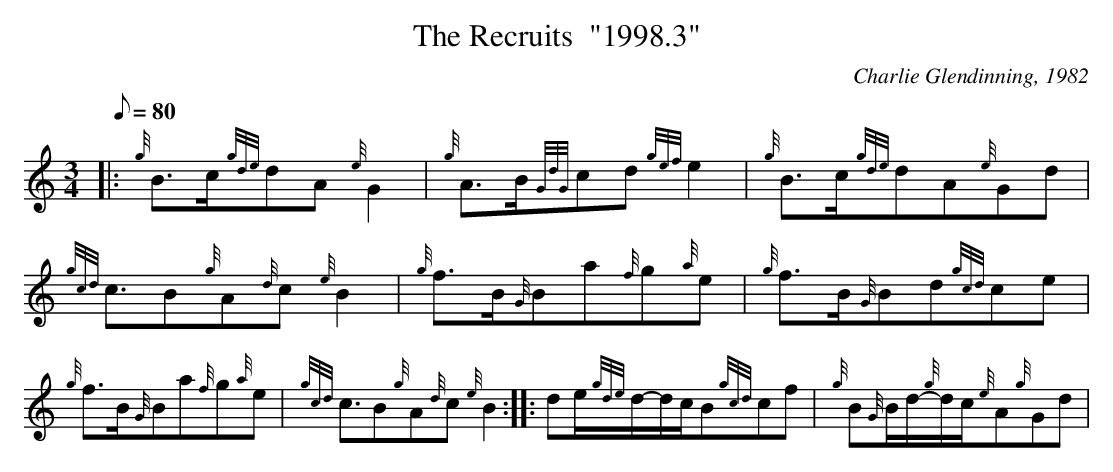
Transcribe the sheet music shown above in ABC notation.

X:1
T:The Recruits  "1998.3"
M:3/4
L:1/8
Q:80
C:Charlie Glendinning, 1982
K:HP
|: {g}B3/2c/2{gde}dA{e}G2 | \
{g}A3/2B/2{GdG}cd{gef}e2 | \
{g}B3/2c/2{gde}dA{e}Gd |
{gcd}c3/2B{g}A{d}c{e}B2 | \
{g}f3/2B/2{G}Ba{f}g{a}e | \
{g}f3/2B/2{G}Bd{gcd}ce |
{g}f3/2B/2{G}Ba{f}g{a}e | \
{gcd}c3/2B{g}A{d}c{e}B2 :: \
M:3/4 {g}B{G}B/2d/2-{g}d/2c/2{e}A{g}G2 |
M:C| {g}AB/2{GdG}c/2-c/2d/2{g}e | \
M:3/4 {g}B{G}B/2d/2-{g}d/2c/2{e}A{g}Gd | \
M:C| {gcd}cB/2{g}A/2-A/2{d}c/2{e}B ::
M:3/4 {g}fg/2{a}f/2-f/2e/2{g}d{gef}ea | \
de/2{gde}d/2-d/2c/2B{gcd}cf | \
{g}B{G}B/2d/2-{g}d/2c/2{e}A{g}Gd |
M:C| {gcd}cB/2{g}A/2-A/2{d}c/2{e}B :|
